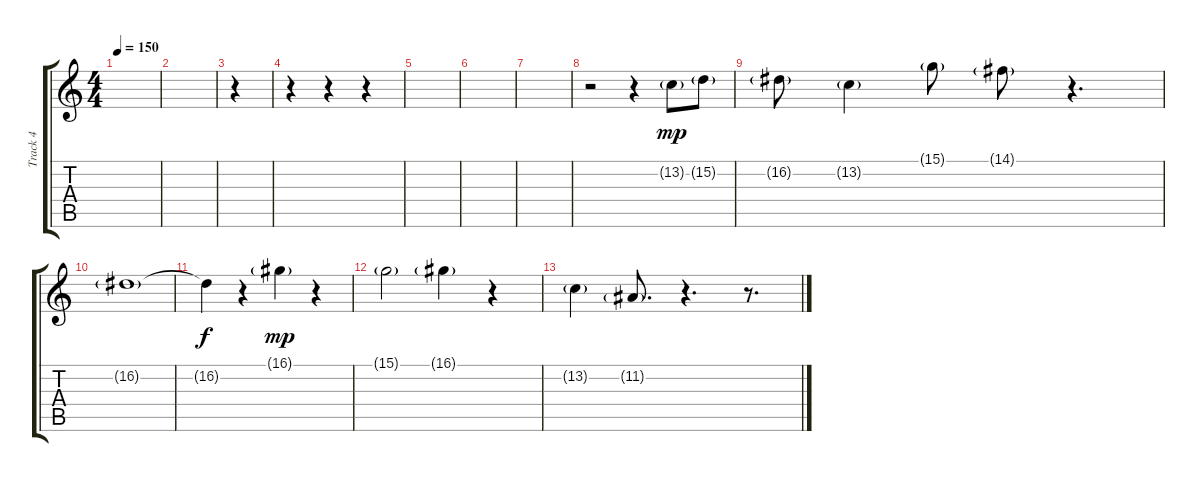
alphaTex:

\track ("Track 4" "Track 4") {instrument cello}
\staff {score tabs}
\tuning (E4 B3 G3 D3 A2 D2) {hide}
\ts (4 4)
\tempo 150
\clef g2
\ks c
|
|
r.4 |
r.4 r.4 r.4 |
|
|
|
r.2 r.4 13.2{g}.8{dy mp} 15.2{g}.8 |
16.2{g}.8 13.2{g}.4 15.1{g}.8 14.1{g}.8 r.4{d} |
16.2{g}.1 |
16.2{t}.4{dy f} r.4 16.1{g}.4{dy mp} r.4 |
15.1{g}.2 16.1{g}.4 r.4 |
13.2{g}.4 11.2{g}.8{d} r.4{d} r.8{d}
